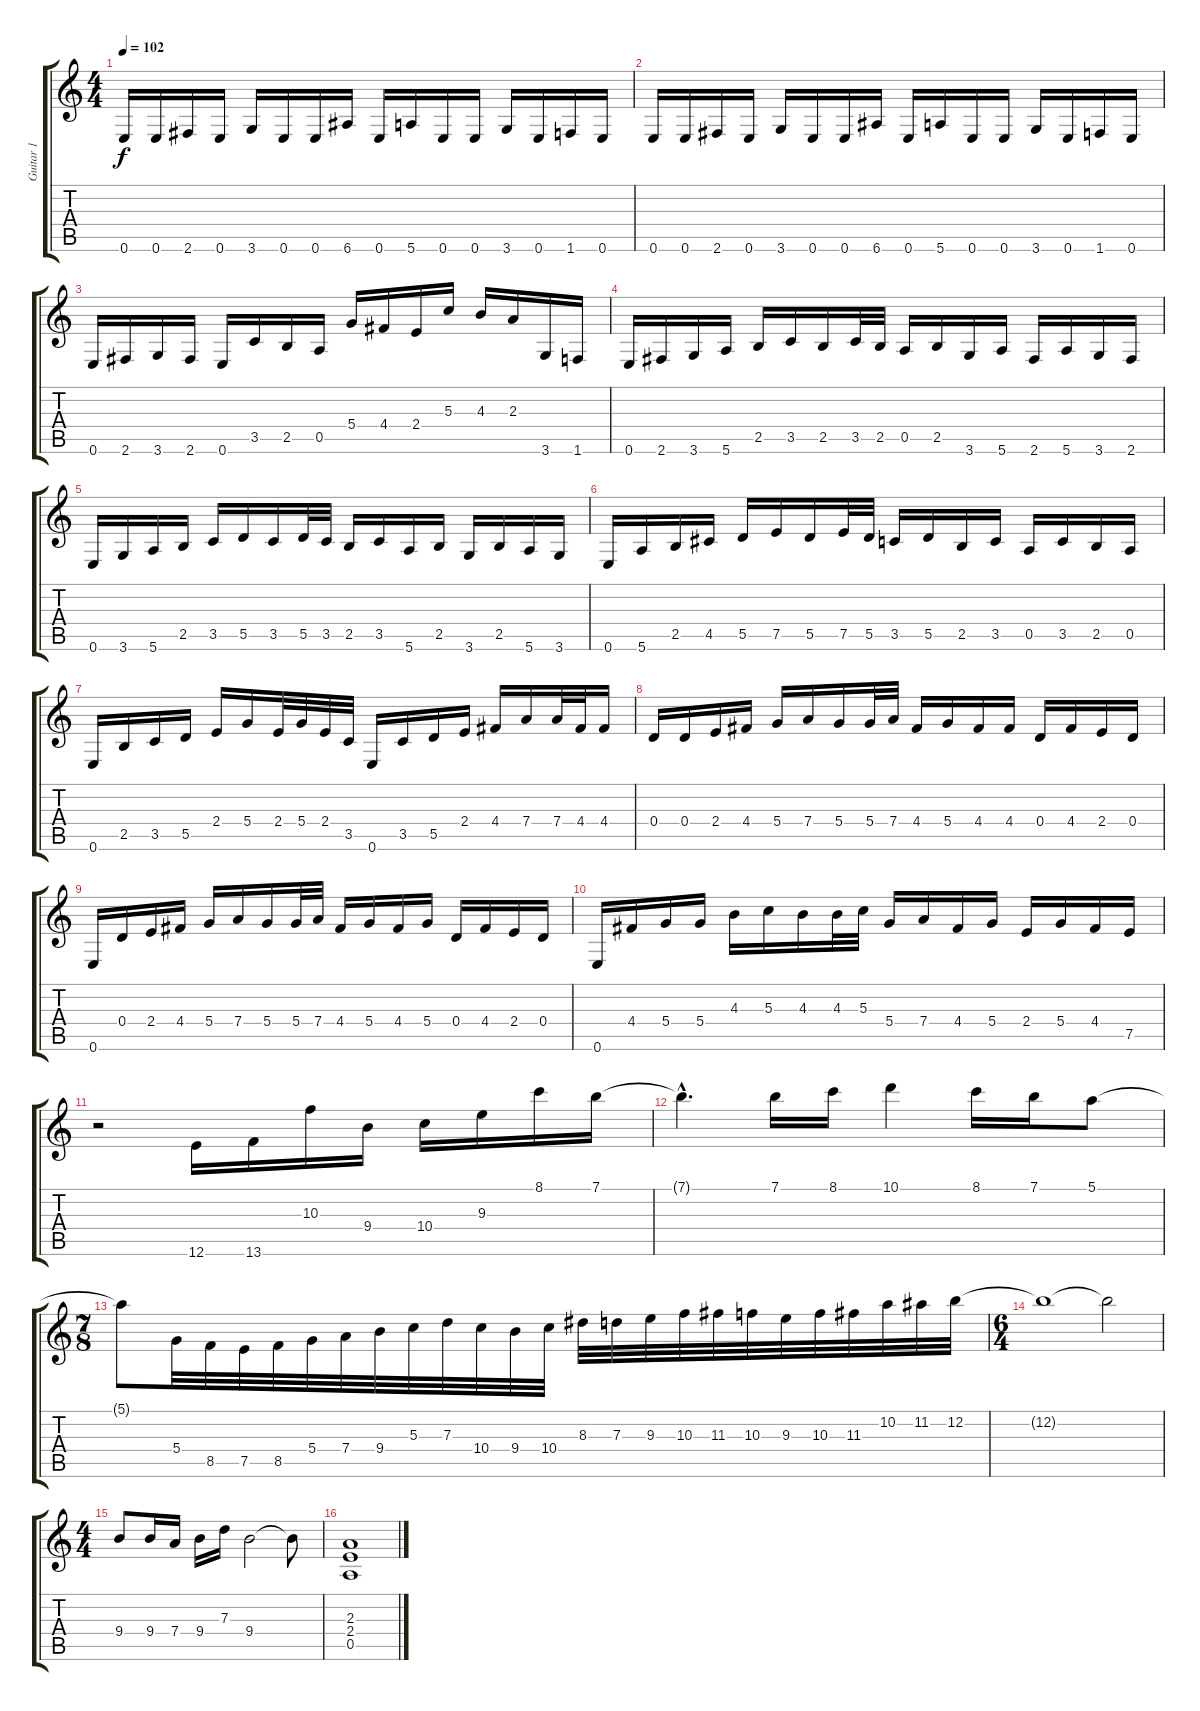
\track ("Guitar 1" "Guitar 1") {instrument distortionguitar}
\staff {score tabs}
\tuning (E4 B3 G3 D3 A2 E2) {hide}
\ts (4 4)
\tempo 102
\clef g2
\ks c
0.6.16{dy f} 0.6.16 2.6.16 0.6.16 3.6.16 0.6.16 0.6.16 6.6.16 0.6.16 5.6.16 0.6.16 0.6.16 3.6.16 0.6.16 1.6.16 0.6.16 |
0.6.16 0.6.16 2.6.16 0.6.16 3.6.16 0.6.16 0.6.16 6.6.16 0.6.16 5.6.16 0.6.16 0.6.16 3.6.16 0.6.16 1.6.16 0.6.16 |
0.6.16 2.6.16 3.6.16 2.6.16 0.6.16 3.5.16 2.5.16 0.5.16 5.4.16 4.4.16 2.4.16 5.3.16 4.3.16 2.3.16 3.6.16 1.6.16 |
0.6.16 2.6.16 3.6.16 5.6.16 2.5.16 3.5.16 2.5.16 3.5.32 2.5.32 0.5.16 2.5.16 3.6.16 5.6.16 2.6.16 5.6.16 3.6.16 2.6.16 |
0.6.16 3.6.16 5.6.16 2.5.16 3.5.16 5.5.16 3.5.16 5.5.32 3.5.32 2.5.16 3.5.16 5.6.16 2.5.16 3.6.16 2.5.16 5.6.16 3.6.16 |
0.6.16 5.6.16 2.5.16 4.5.16 5.5.16 7.5.16 5.5.16 7.5.32 5.5.32 3.5.16 5.5.16 2.5.16 3.5.16 0.5.16 3.5.16 2.5.16 0.5.16 |
0.6.16 2.5.16 3.5.16 5.5.16 2.4.16 5.4.16 2.4.32 5.4.32 2.4.32 3.5.32 0.6.16 3.5.16 5.5.16 2.4.16 4.4.16 7.4.16 7.4.32 4.4.32 4.4.16 |
0.4.16 0.4.16 2.4.16 4.4.16 5.4.16 7.4.16 5.4.16 5.4.32 7.4.32 4.4.16 5.4.16 4.4.16 4.4.16 0.4.16 4.4.16 2.4.16 0.4.16 |
0.6.16 0.4.16 2.4.16 4.4.16 5.4.16 7.4.16 5.4.16 5.4.32 7.4.32 4.4.16 5.4.16 4.4.16 5.4.16 0.4.16 4.4.16 2.4.16 0.4.16 |
0.6.16 4.4.16 5.4.16 5.4.16 4.3.16 5.3.16 4.3.16 4.3.32 5.3.32 5.4.16 7.4.16 4.4.16 5.4.16 2.4.16 5.4.16 4.4.16 7.5.16 |
r.2 12.6.16 13.6.16 10.3.16 9.4.16 10.4.16 9.3.16 8.1.16 7.1.16 |
7.1{hac t}.4{d} 7.1.16 8.1.16 10.1.4 8.1.16 7.1.16 5.1.8 |
\ts (7 8)
5.1{t}.8 5.4.32 8.5.32 7.5.32 8.5.32 5.4.32 7.4.32 9.4.32 5.3.32 7.3.32 10.4.32 9.4.32 10.4.32 8.3.32 7.3.32 9.3.32 10.3.32 11.3.32 10.3.32 9.3.32 10.3.32 11.3.32 10.2.32 11.2.32 12.2.32 |
\ts (6 4)
12.2{t}.1 12.2{t}.2 |
\ts (4 4)
9.4.8 9.4.16 7.4.16 9.4.16 7.3.16 9.4.2 9.4{t}.8 |
(2.3 2.4 0.5).1
